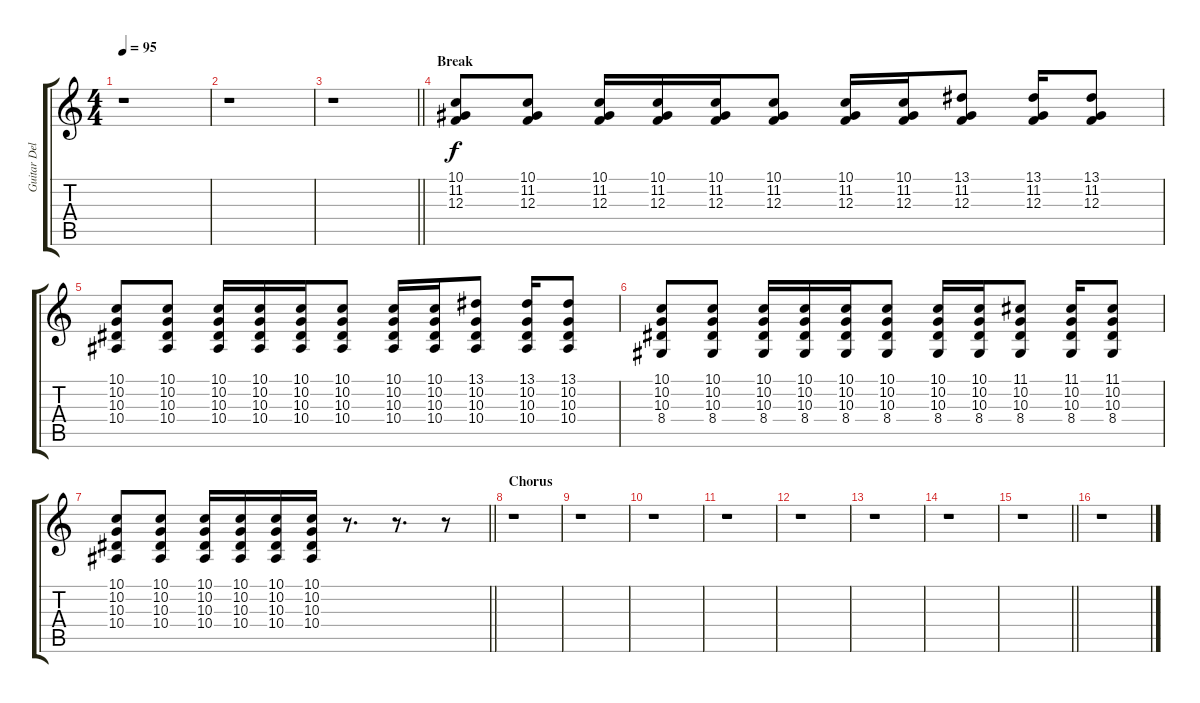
\track ("Guitar Delays" "Guitar Del") {instrument pad8sweep}
\staff {score tabs}
\tuning (D4 A3 F3 C3 G2 C2) {hide}
\ts (4 4)
\tempo 95
\clef g2
\ks c
r.1{dy ppp} |
r.1 |
\barLineRight lightlight
r.1 |
\section ("" "Break")
(10.1 11.2 12.3).8{dy f} (10.1 11.2 12.3).8 (10.1 11.2 12.3).16 (10.1 11.2 12.3).16 (10.1 11.2 12.3).16 (10.1 11.2 12.3).8 (10.1 11.2 12.3).16 (10.1 11.2 12.3).16 (13.1 11.2 12.3).8 (13.1 11.2 12.3).16 (13.1 11.2 12.3).8 |
(10.1 10.2 10.3 10.4).8 (10.1 10.2 10.3 10.4).8 (10.1 10.2 10.3 10.4).16 (10.1 10.2 10.3 10.4).16 (10.1 10.2 10.3 10.4).16 (10.1 10.2 10.3 10.4).8 (10.1 10.2 10.3 10.4).16 (10.1 10.2 10.3 10.4).16 (13.1 10.2 10.3 10.4).8 (13.1 10.2 10.3 10.4).16 (13.1 10.2 10.3 10.4).8 |
(10.1 10.2 10.3 8.4).8 (10.1 10.2 10.3 8.4).8 (10.1 10.2 10.3 8.4).16 (10.1 10.2 10.3 8.4).16 (10.1 10.2 10.3 8.4).16 (10.1 10.2 10.3 8.4).8 (10.1 10.2 10.3 8.4).16 (10.1 10.2 10.3 8.4).16 (11.1 10.2 10.3 8.4).8 (11.1 10.2 10.3 8.4).16 (11.1 10.2 10.3 8.4).8 |
\barLineRight lightlight
(10.1 10.2 10.3 10.4).8 (10.1 10.2 10.3 10.4).8 (10.1 10.2 10.3 10.4).16 (10.1 10.2 10.3 10.4).16 (10.1 10.2 10.3 10.4).16 (10.1 10.2 10.3 10.4).16 r.8{d} r.8{d} r.8 |
\section ("" "Chorus")
r.1 |
r.1 |
r.1 |
r.1 |
r.1 |
r.1 |
r.1 |
\barLineRight lightlight
r.1 |
\section ("" "")
r.1
